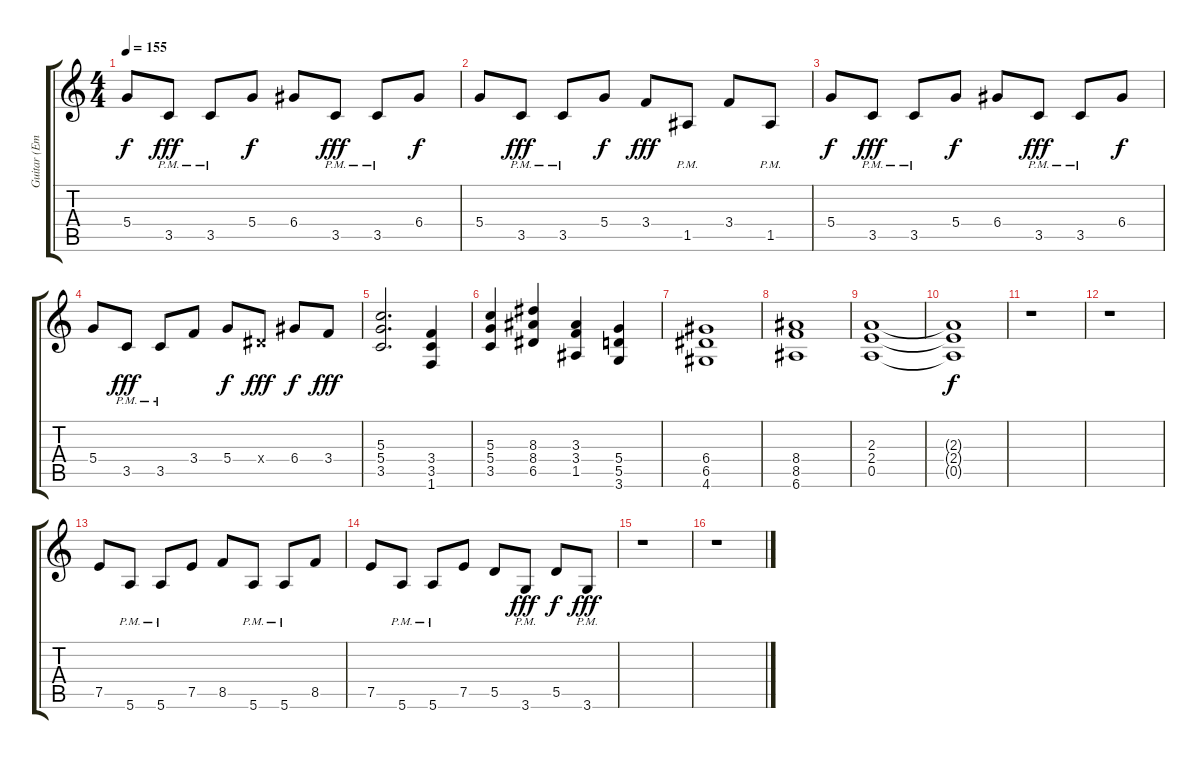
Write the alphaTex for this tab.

\track ("Guitar (Emppu)" "Guitar (Em") {instrument distortionguitar}
\staff {score tabs}
\tuning (E4 B3 G3 D3 A2 E2) {hide}
\ts (4 4)
\tempo 155
\clef g2
\ks c
5.4.8{dy f} 3.5{pm}.8{dy fff} 3.5{pm}.8 5.4.8{dy f} 6.4.8 3.5{pm}.8{dy fff} 3.5{pm}.8 6.4.8{dy f} |
5.4.8 3.5{pm}.8{dy fff} 3.5{pm}.8 5.4.8{dy f} 3.4.8{dy fff} 1.5{pm}.8 3.4.8 1.5{pm}.8 |
5.4.8{dy f} 3.5{pm}.8{dy fff} 3.5{pm}.8 5.4.8{dy f} 6.4.8 3.5{pm}.8{dy fff} 3.5{pm}.8 6.4.8{dy f} |
5.4.8 3.5{pm}.8{dy fff} 3.5{pm}.8 3.4.8 5.4.8{dy f} 1.4{x}.8{dy fff} 6.4.8{dy f} 3.4.8{dy fff} |
(5.3 5.4 3.5).2{d} (3.4 3.5 1.6).4 |
(5.3 5.4 3.5).4 (8.3 8.4 6.5).4 (3.3 3.4 1.5).4 (5.4 5.5 3.6).4 |
(6.4 6.5 4.6).1 |
(8.4 8.5 6.6).1 |
(2.3 2.4 0.5).1{volume 13} |
(2.3{t} 2.4{t} 0.5{t}).1{dy f} |
r.1 |
r.1 |
7.5.8{volume 12} 5.6{pm}.8 5.6{pm}.8 7.5.8 8.5.8 5.6{pm}.8 5.6{pm}.8 8.5.8 |
7.5.8 5.6{pm}.8 5.6{pm}.8 7.5.8 5.5.8 3.6{pm}.8{dy fff} 5.5.8{dy f} 3.6{pm}.8{dy fff} |
r.1 |
r.1
